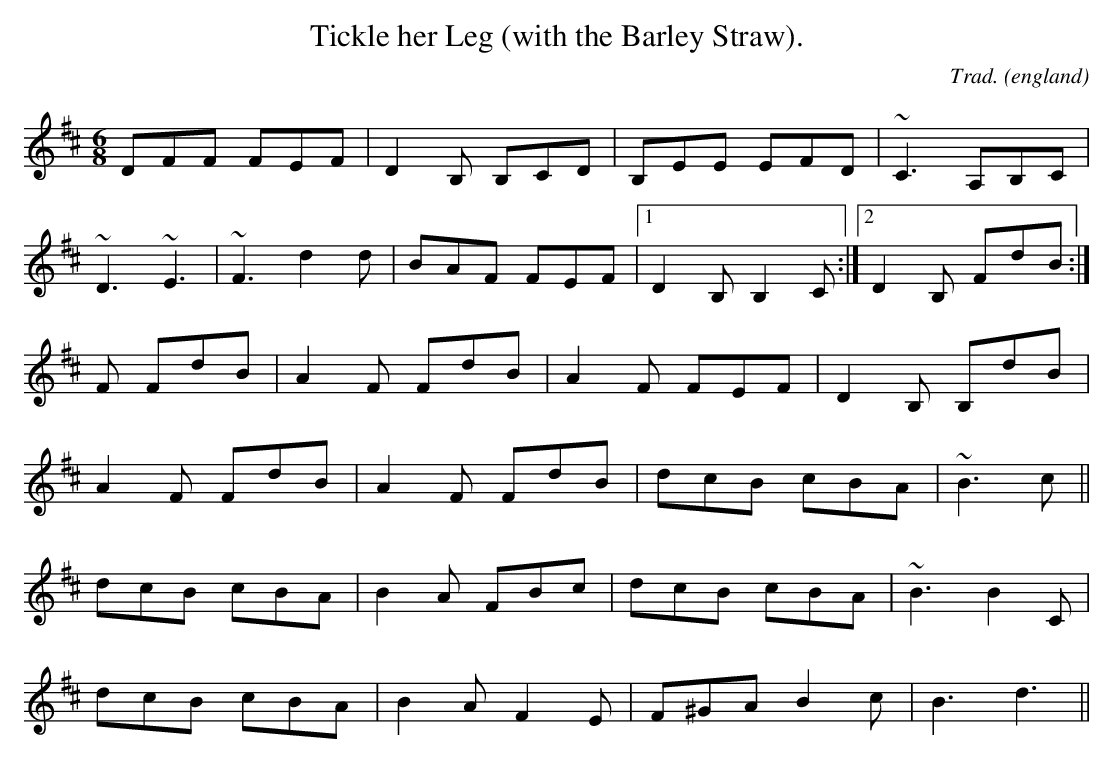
X:1
T:Tickle her Leg (with the Barley Straw).
O:england
C:Trad.
M:6/8
L:1/8
K:Bm
DFF FEF|D2B, B,CD|B,EE EFD|~C3 A,B,C|
~D3 ~E3|~F3 d2d|BAF FEF|1 D2B, B,2C:|2 D2B, FdB:|
+d2A2+F FdB|A2F FdB|A2F FEF|D2B, B,dB|
A2F FdB|A2F FdB|dcB cBA|~B3 +B2F2+c||
dcB cBA|B2A FBc|dcB cBA|~B3 B2C|
dcB cBA|B2A F2E|F^GA B2c|B3 d3||
